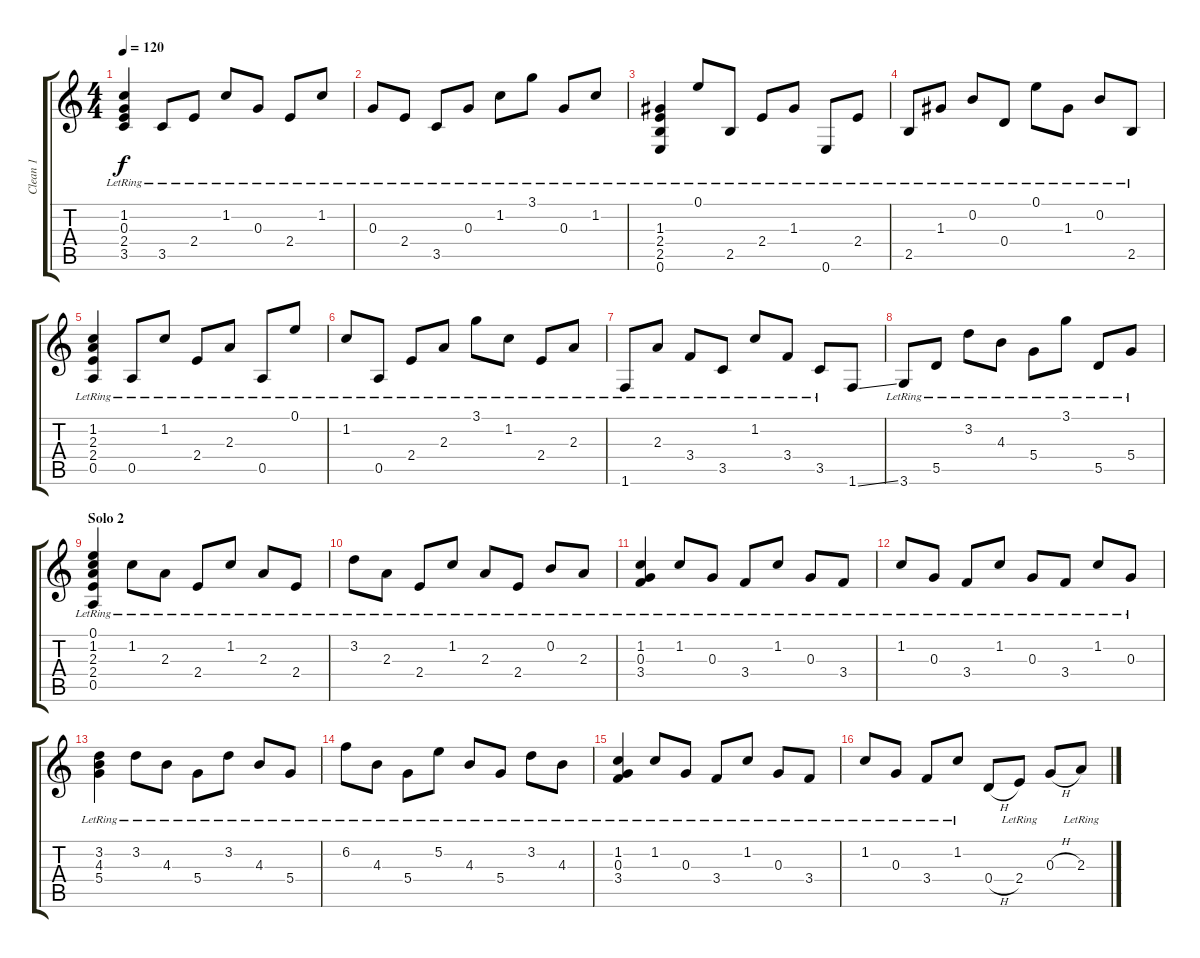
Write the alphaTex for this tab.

\track ("Clean 1" "Clean 1") {instrument electricguitarclean}
\staff {score tabs}
\tuning (E4 B3 G3 D3 A2 E2) {hide}
\ts (4 4)
\tempo 120
\clef g2
\ks c
(1.2{lr} 0.3{lr} 2.4{lr} 3.5{lr}).4{dy f} 3.5{lr}.8 2.4{lr}.8 1.2{lr}.8 0.3{lr}.8 2.4{lr}.8 1.2{lr}.8 |
0.3{lr}.8 2.4{lr}.8 3.5{lr}.8 0.3{lr}.8 1.2{lr}.8 3.1{lr}.8 0.3{lr}.8 1.2{lr}.8 |
(1.3{lr} 2.4{lr} 2.5{lr} 0.6{lr}).4 0.1{lr}.8 2.5{lr}.8 2.4{lr}.8 1.3{lr}.8 0.6{lr}.8 2.4{lr}.8 |
2.5{lr}.8 1.3{lr}.8 0.2{lr}.8 0.4{lr}.8 0.1{lr}.8 1.3{lr}.8 0.2{lr}.8 2.5{lr}.8 |
(1.2{lr} 2.3{lr} 2.4{lr} 0.5).4 0.5{lr}.8 1.2{lr}.8 2.4{lr}.8 2.3{lr}.8 0.5{lr}.8 0.1{lr}.8 |
1.2{lr}.8 0.5{lr}.8 2.4{lr}.8 2.3{lr}.8 3.1{lr}.8 1.2{lr}.8 2.4{lr}.8 2.3{lr}.8 |
1.6{lr}.8 2.3{lr}.8 3.4{lr}.8 3.5{lr}.8 1.2{lr}.8 3.4{lr}.8 3.5{lr}.8 1.6{ss}.8 |
3.6{lr}.8 5.5{lr}.8 3.2{lr}.8 4.3{lr}.8 5.4{lr}.8 3.1{lr}.8 5.5{lr}.8 5.4{lr}.8 |
\section ("" "Solo 2")
(0.1{lr} 1.2{lr} 2.3{lr} 2.4{lr} 0.5{lr}).4 1.2{lr}.8 2.3{lr}.8 2.4{lr}.8 1.2{lr}.8 2.3{lr}.8 2.4{lr}.8 |
3.2{lr}.8 2.3{lr}.8 2.4{lr}.8 1.2{lr}.8 2.3{lr}.8 2.4{lr}.8 0.2{lr}.8 2.3{lr}.8 |
(1.2{lr} 0.3{lr} 3.4{lr}).4 1.2{lr}.8 0.3{lr}.8 3.4{lr}.8 1.2{lr}.8 0.3{lr}.8 3.4{lr}.8 |
1.2{lr}.8 0.3{lr}.8 3.4{lr}.8 1.2{lr}.8 0.3{lr}.8 3.4{lr}.8 1.2{lr}.8 0.3{lr}.8 |
(3.2{lr} 4.3{lr} 5.4{lr}).4 3.2{lr}.8 4.3{lr}.8 5.4{lr}.8 3.2{lr}.8 4.3{lr}.8 5.4{lr}.8 |
6.2{lr}.8 4.3{lr}.8 5.4{lr}.8 5.2{lr}.8 4.3{lr}.8 5.4{lr}.8 3.2{lr}.8 4.3{lr}.8 |
(1.2{lr} 0.3{lr} 3.4{lr}).4 1.2{lr}.8 0.3{lr}.8 3.4{lr}.8 1.2{lr}.8 0.3{lr}.8 3.4{lr}.8 |
1.2{lr}.8 0.3{lr}.8 3.4{lr}.8 1.2{lr}.8 0.4{h}.8 2.4{lr}.8 0.3{h}.8 2.3{lr}.8
